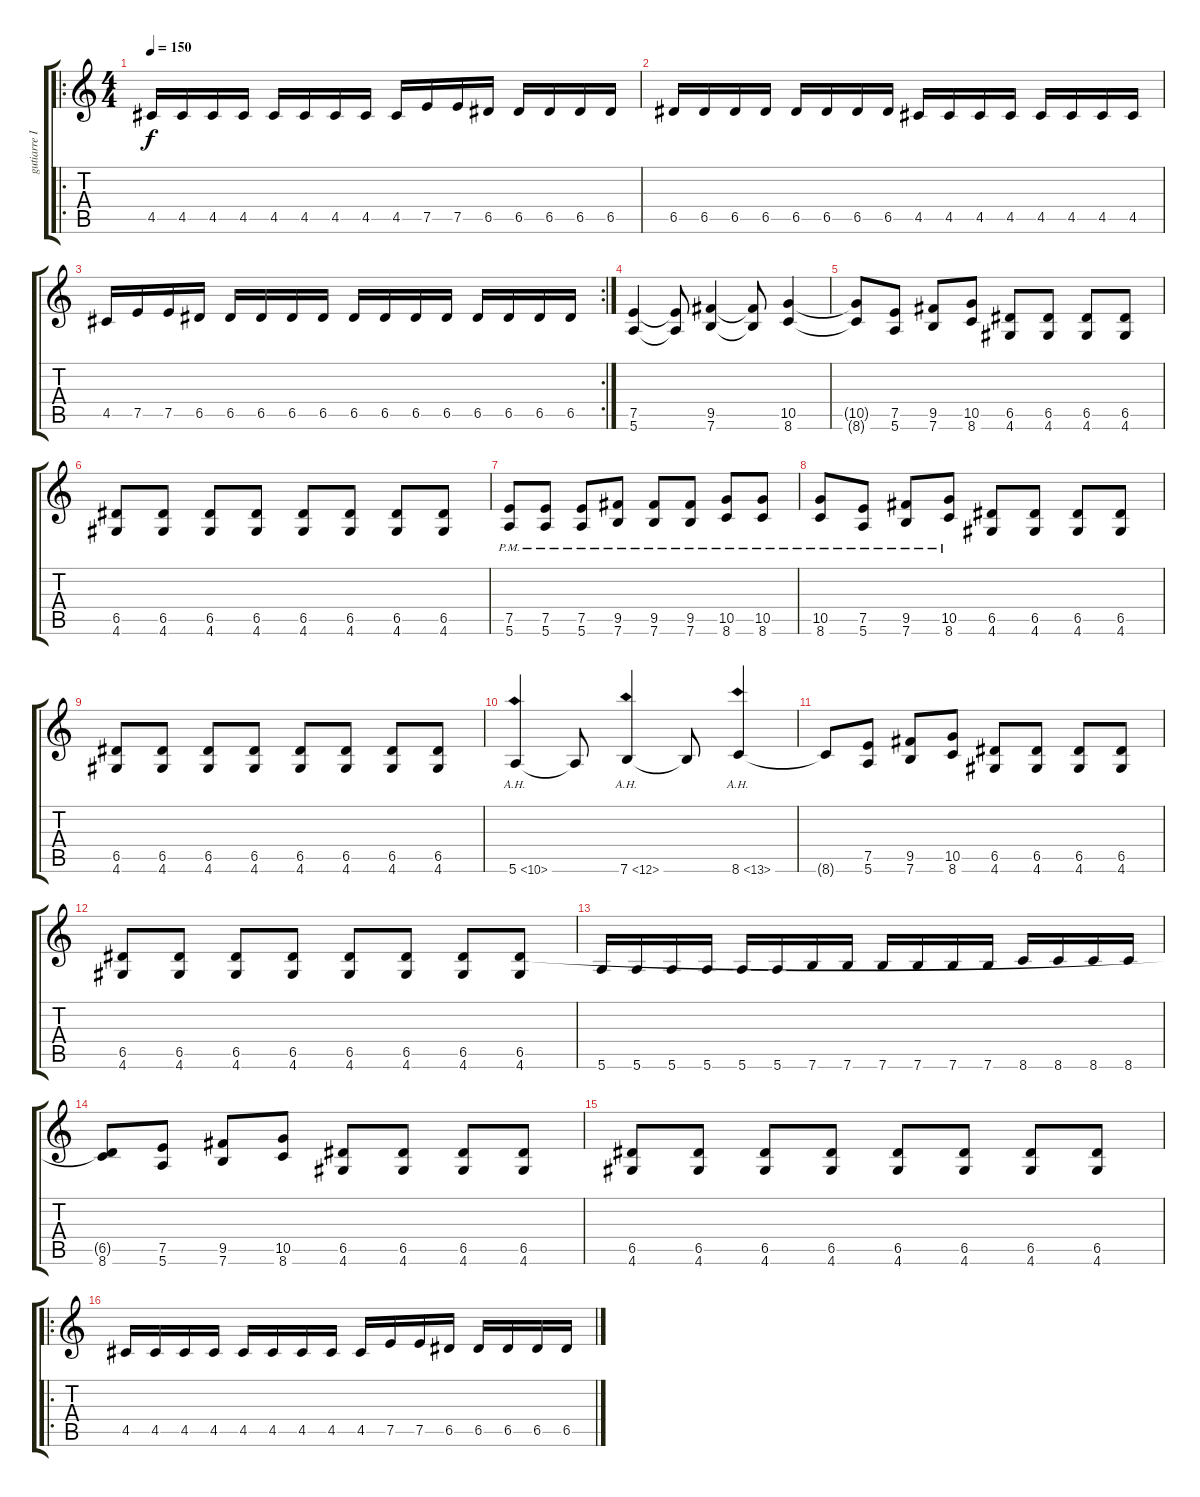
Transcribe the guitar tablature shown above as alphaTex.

\track ("gutiarre II" "gutiarre I") {instrument distortionguitar}
\staff {score tabs}
\tuning (E4 B3 G3 D3 A2 E2) {hide}
\ro
\ts (4 4)
\tempo 150
\clef g2
\ks c
4.5.16{dy f instrument distortionguitar} 4.5.16 4.5.16 4.5.16 4.5.16 4.5.16 4.5.16 4.5.16 4.5.16 7.5.16 7.5.16 6.5.16 6.5.16 6.5.16 6.5.16 6.5.16 |
6.5.16 6.5.16 6.5.16 6.5.16 6.5.16 6.5.16 6.5.16 6.5.16 4.5.16 4.5.16 4.5.16 4.5.16 4.5.16 4.5.16 4.5.16 4.5.16 |
\rc 2
4.5.16 7.5.16 7.5.16 6.5.16 6.5.16 6.5.16 6.5.16 6.5.16 6.5.16 6.5.16 6.5.16 6.5.16 6.5.16 6.5.16 6.5.16 6.5.16 |
(7.5 5.6).4 (7.5{t} 5.6{t}).8 (9.5 7.6).4 (9.5{t} 7.6{t}).8 (10.5 8.6).4 |
(10.5{t} 8.6{t}).8 (7.5 5.6).8 (9.5 7.6).8 (10.5 8.6).8 (6.5 4.6).8 (6.5 4.6).8 (6.5 4.6).8 (6.5 4.6).8 |
(6.5 4.6).8 (6.5 4.6).8 (6.5 4.6).8 (6.5 4.6).8 (6.5 4.6).8 (6.5 4.6).8 (6.5 4.6).8 (6.5 4.6).8 |
(7.5{pm} 5.6{pm}).8 (7.5{pm} 5.6{pm}).8 (7.5{pm} 5.6{pm}).8 (9.5{pm} 7.6{pm}).8 (9.5{pm} 7.6{pm}).8 (9.5{pm} 7.6{pm}).8 (10.5{pm} 8.6{pm}).8 (10.5{pm} 8.6{pm}).8 |
(10.5{pm} 8.6{pm}).8 (7.5{pm} 5.6{pm}).8 (9.5{pm} 7.6{pm}).8 (10.5{pm} 8.6{pm}).8 (6.5 4.6).8 (6.5 4.6).8 (6.5 4.6).8 (6.5 4.6).8 |
(6.5 4.6).8 (6.5 4.6).8 (6.5 4.6).8 (6.5 4.6).8 (6.5 4.6).8 (6.5 4.6).8 (6.5 4.6).8 (6.5 4.6).8 |
5.6{ah 5}.4 5.6{t}.8 7.6{ah 5}.4 7.6{t}.8 8.6{ah 5}.4 |
8.6{t}.8 (7.5 5.6).8 (9.5 7.6).8 (10.5 8.6).8 (6.5 4.6).8 (6.5 4.6).8 (6.5 4.6).8 (6.5 4.6).8 |
(6.5 4.6).8 (6.5 4.6).8 (6.5 4.6).8 (6.5 4.6).8 (6.5 4.6).8 (6.5 4.6).8 (6.5 4.6).8 (6.5 4.6).8 |
5.6.16 5.6.16 5.6.16 5.6.16 5.6.16 5.6.16 7.6.16 7.6.16 7.6.16 7.6.16 7.6.16 7.6.16 8.6.16 8.6.16 8.6.16 8.6.16 |
(6.5{t} 8.6).8 (7.5 5.6).8 (9.5 7.6).8 (10.5 8.6).8 (6.5 4.6).8 (6.5 4.6).8 (6.5 4.6).8 (6.5 4.6).8 |
(6.5 4.6).8 (6.5 4.6).8 (6.5 4.6).8 (6.5 4.6).8 (6.5 4.6).8 (6.5 4.6).8 (6.5 4.6).8 (6.5 4.6).8 |
\ro
4.5.16 4.5.16 4.5.16 4.5.16 4.5.16 4.5.16 4.5.16 4.5.16 4.5.16 7.5.16 7.5.16 6.5.16 6.5.16 6.5.16 6.5.16 6.5.16
